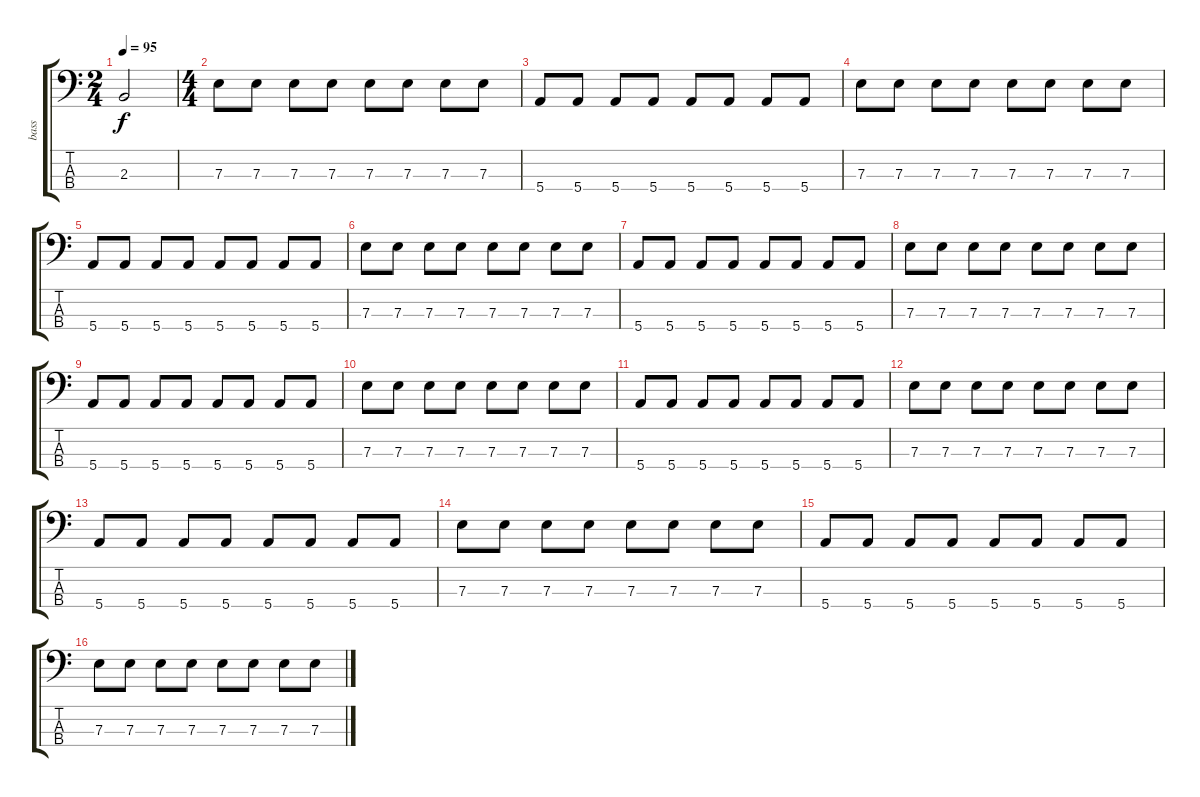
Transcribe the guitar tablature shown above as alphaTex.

\track ("bass" "bass") {instrument electricbassfinger}
\staff {score tabs}
\tuning (G2 D2 A1 E1) {hide}
\ts (2 4)
\tempo 95
\clef f4
\ks c
2.3.2{dy f} |
\ts (4 4)
7.3.8 7.3.8 7.3.8 7.3.8 7.3.8 7.3.8 7.3.8 7.3.8 |
5.4.8 5.4.8 5.4.8 5.4.8 5.4.8 5.4.8 5.4.8 5.4.8 |
7.3.8 7.3.8 7.3.8 7.3.8 7.3.8 7.3.8 7.3.8 7.3.8 |
5.4.8 5.4.8 5.4.8 5.4.8 5.4.8 5.4.8 5.4.8 5.4.8 |
7.3.8 7.3.8 7.3.8 7.3.8 7.3.8 7.3.8 7.3.8 7.3.8 |
5.4.8 5.4.8 5.4.8 5.4.8 5.4.8 5.4.8 5.4.8 5.4.8 |
7.3.8 7.3.8 7.3.8 7.3.8 7.3.8 7.3.8 7.3.8 7.3.8 |
5.4.8 5.4.8 5.4.8 5.4.8 5.4.8 5.4.8 5.4.8 5.4.8 |
7.3.8 7.3.8 7.3.8 7.3.8 7.3.8 7.3.8 7.3.8 7.3.8 |
5.4.8 5.4.8 5.4.8 5.4.8 5.4.8 5.4.8 5.4.8 5.4.8 |
7.3.8 7.3.8 7.3.8 7.3.8 7.3.8 7.3.8 7.3.8 7.3.8 |
5.4.8 5.4.8 5.4.8 5.4.8 5.4.8 5.4.8 5.4.8 5.4.8 |
7.3.8 7.3.8 7.3.8 7.3.8 7.3.8 7.3.8 7.3.8 7.3.8 |
5.4.8 5.4.8 5.4.8 5.4.8 5.4.8 5.4.8 5.4.8 5.4.8 |
7.3.8 7.3.8 7.3.8 7.3.8 7.3.8 7.3.8 7.3.8 7.3.8
